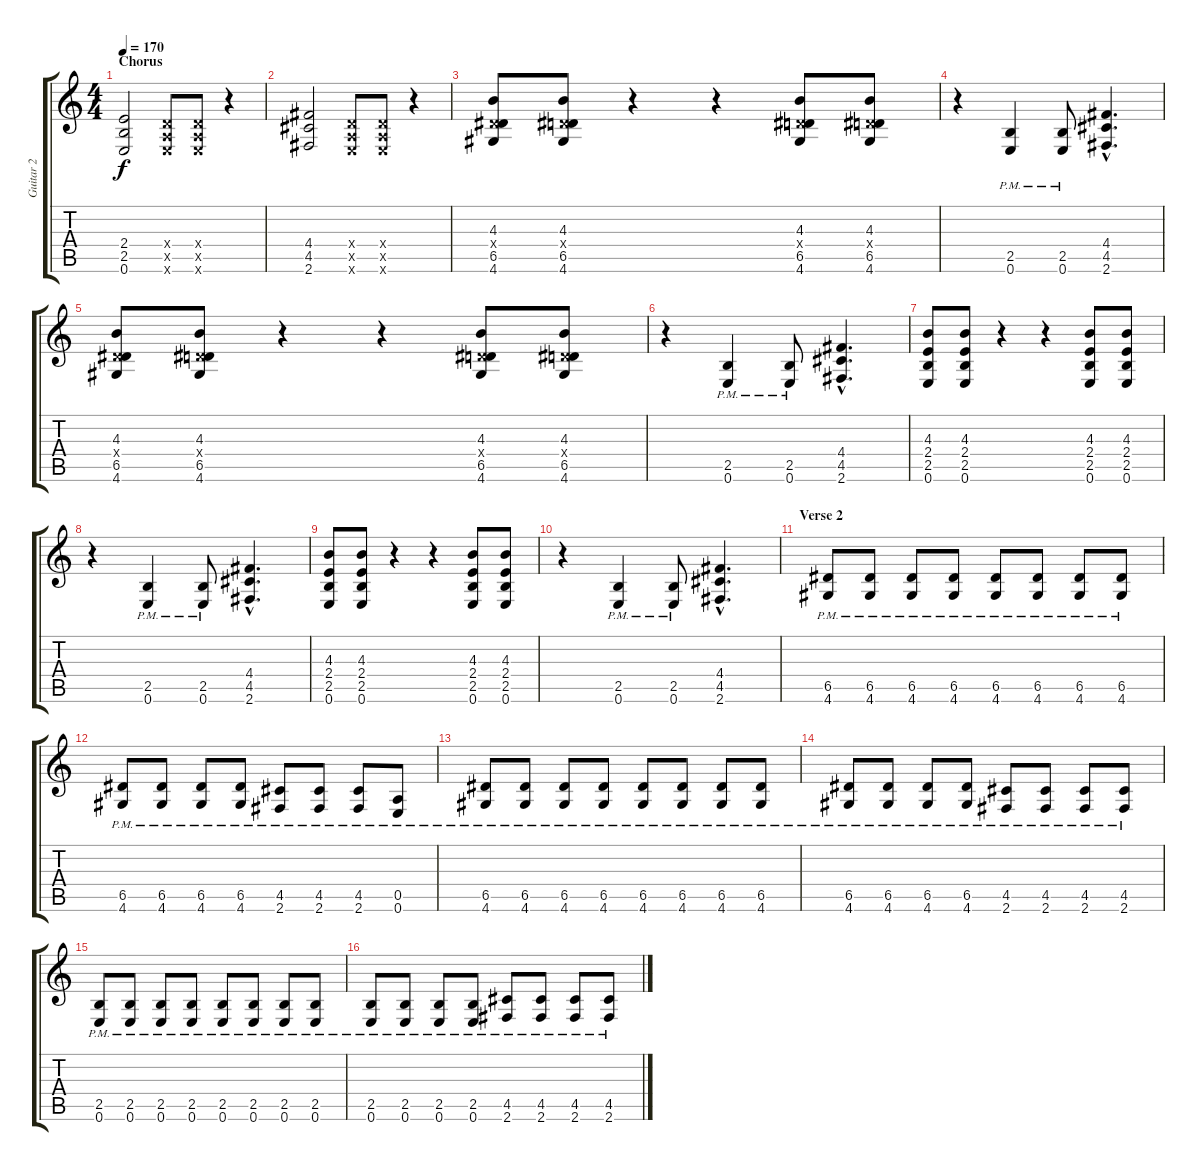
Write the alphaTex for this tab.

\track ("Guitar 2" "Guitar 2") {instrument distortionguitar}
\staff {score tabs}
\tuning (E4 B3 G3 D3 A2 E2) {hide}
\ts (4 4)
\section ("" "Chorus")
\tempo 170
\clef g2
\ks c
(2.4 2.5 0.6).2{dy f} (0.4{x} 0.5{x} 0.6{x}).8 (0.4{x} 0.5{x} 0.6{x}).8 r.4 |
(4.4 4.5 2.6).2 (0.4{x} 0.5{x} 0.6{x}).8 (0.4{x} 0.5{x} 0.6{x}).8 r.4 |
(4.3 0.4{x} 6.5 4.6).8 (4.3 0.4{x} 6.5 4.6).8 r.4 r.4 (4.3 0.4{x} 6.5 4.6).8 (4.3 0.4{x} 6.5 4.6).8 |
r.4 (2.5{pm} 0.6{pm}).4 (2.5{pm} 0.6{pm}).8 (4.4{hac} 4.5{hac} 2.6{hac}).4{d} |
(4.3 0.4{x} 6.5 4.6).8 (4.3 0.4{x} 6.5 4.6).8 r.4 r.4 (4.3 0.4{x} 6.5 4.6).8 (4.3 0.4{x} 6.5 4.6).8 |
r.4 (2.5{pm} 0.6{pm}).4 (2.5{pm} 0.6{pm}).8 (4.4{hac} 4.5{hac} 2.6{hac}).4{d} |
(4.3 2.4 2.5 0.6).8 (4.3 2.4 2.5 0.6).8 r.4 r.4 (4.3 2.4 2.5 0.6).8 (4.3 2.4 2.5 0.6).8 |
r.4 (2.5{pm} 0.6{pm}).4 (2.5{pm} 0.6{pm}).8 (4.4{hac} 4.5{hac} 2.6{hac}).4{d} |
(4.3 2.4 2.5 0.6).8 (4.3 2.4 2.5 0.6).8 r.4 r.4 (4.3 2.4 2.5 0.6).8 (4.3 2.4 2.5 0.6).8 |
r.4 (2.5{pm} 0.6{pm}).4 (2.5{pm} 0.6{pm}).8 (4.4{hac} 4.5{hac} 2.6{hac}).4{d} |
\section ("" "Verse 2")
(6.5{pm} 4.6{pm}).8 (6.5{pm} 4.6{pm}).8 (6.5{pm} 4.6{pm}).8 (6.5{pm} 4.6{pm}).8 (6.5{pm} 4.6{pm}).8 (6.5{pm} 4.6{pm}).8 (6.5{pm} 4.6{pm}).8 (6.5{pm} 4.6{pm}).8 |
(6.5{pm} 4.6{pm}).8 (6.5{pm} 4.6{pm}).8 (6.5{pm} 4.6{pm}).8 (6.5{pm} 4.6{pm}).8 (4.5{pm} 2.6{pm}).8 (4.5{pm} 2.6{pm}).8 (4.5{pm} 2.6{pm}).8 (0.5{pm} 0.6{pm}).8 |
(6.5{pm} 4.6{pm}).8 (6.5{pm} 4.6{pm}).8 (6.5{pm} 4.6{pm}).8 (6.5{pm} 4.6{pm}).8 (6.5{pm} 4.6{pm}).8 (6.5{pm} 4.6{pm}).8 (6.5{pm} 4.6{pm}).8 (6.5{pm} 4.6{pm}).8 |
(6.5{pm} 4.6{pm}).8 (6.5{pm} 4.6{pm}).8 (6.5{pm} 4.6{pm}).8 (6.5{pm} 4.6{pm}).8 (4.5{pm} 2.6{pm}).8 (4.5{pm} 2.6{pm}).8 (4.5{pm} 2.6{pm}).8 (4.5{pm} 2.6{pm}).8 |
(2.5{pm} 0.6{pm}).8 (2.5{pm} 0.6{pm}).8 (2.5{pm} 0.6{pm}).8 (2.5{pm} 0.6{pm}).8 (2.5{pm} 0.6{pm}).8 (2.5{pm} 0.6{pm}).8 (2.5{pm} 0.6{pm}).8 (2.5{pm} 0.6{pm}).8 |
(2.5{pm} 0.6{pm}).8 (2.5{pm} 0.6{pm}).8 (2.5{pm} 0.6{pm}).8 (2.5{pm} 0.6{pm}).8 (4.5{pm} 2.6{pm}).8 (4.5{pm} 2.6{pm}).8 (4.5{pm} 2.6{pm}).8 (4.5{pm} 2.6{pm}).8
